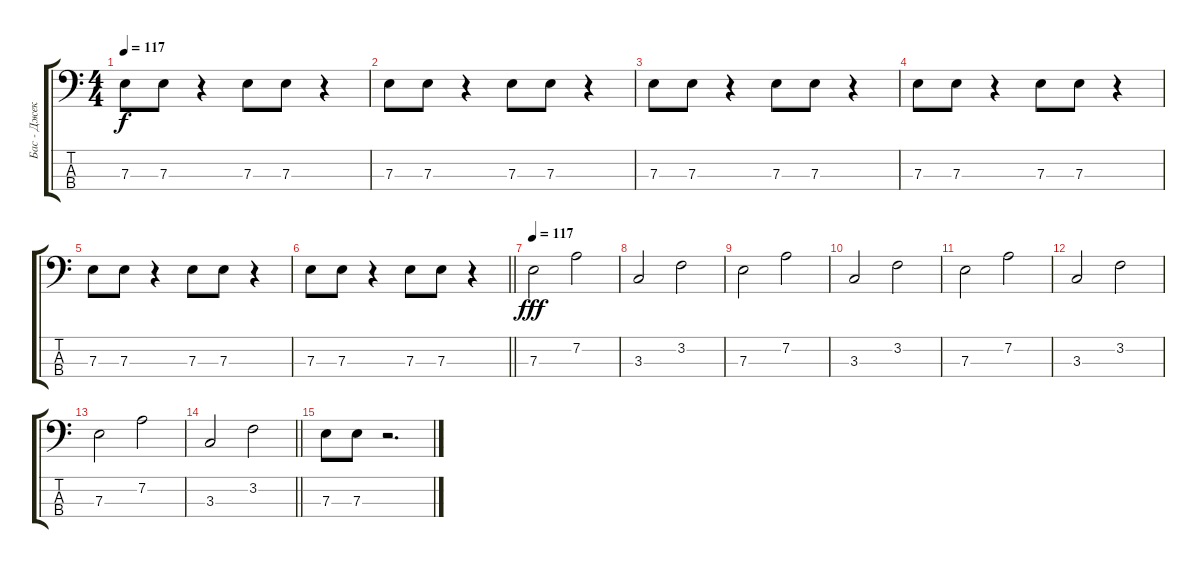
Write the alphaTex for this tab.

\track ("Бас - Джек Лоуренс" "Бас - Джек") {instrument electricbassfinger}
\staff {score tabs}
\tuning (G2 D2 A1 E1) {hide}
\ts (4 4)
\tempo 117
\clef f4
\ks c
7.3.8{dy f} 7.3.8 r.4 7.3.8 7.3.8 r.4 |
7.3.8 7.3.8 r.4 7.3.8 7.3.8 r.4 |
7.3.8 7.3.8 r.4 7.3.8 7.3.8 r.4 |
7.3.8 7.3.8 r.4 7.3.8 7.3.8 r.4 |
7.3.8 7.3.8 r.4 7.3.8 7.3.8 r.4 |
\barLineRight lightlight
7.3.8 7.3.8 r.4 7.3.8 7.3.8 r.4 |
\tempo 117
7.3.2{dy fff} 7.2.2 |
3.3.2 3.2.2 |
7.3.2 7.2.2 |
3.3.2 3.2.2 |
7.3.2 7.2.2 |
3.3.2 3.2.2 |
7.3.2 7.2.2 |
\barLineRight lightlight
3.3.2 3.2.2 |
7.3.8 7.3.8 r.2{d}
